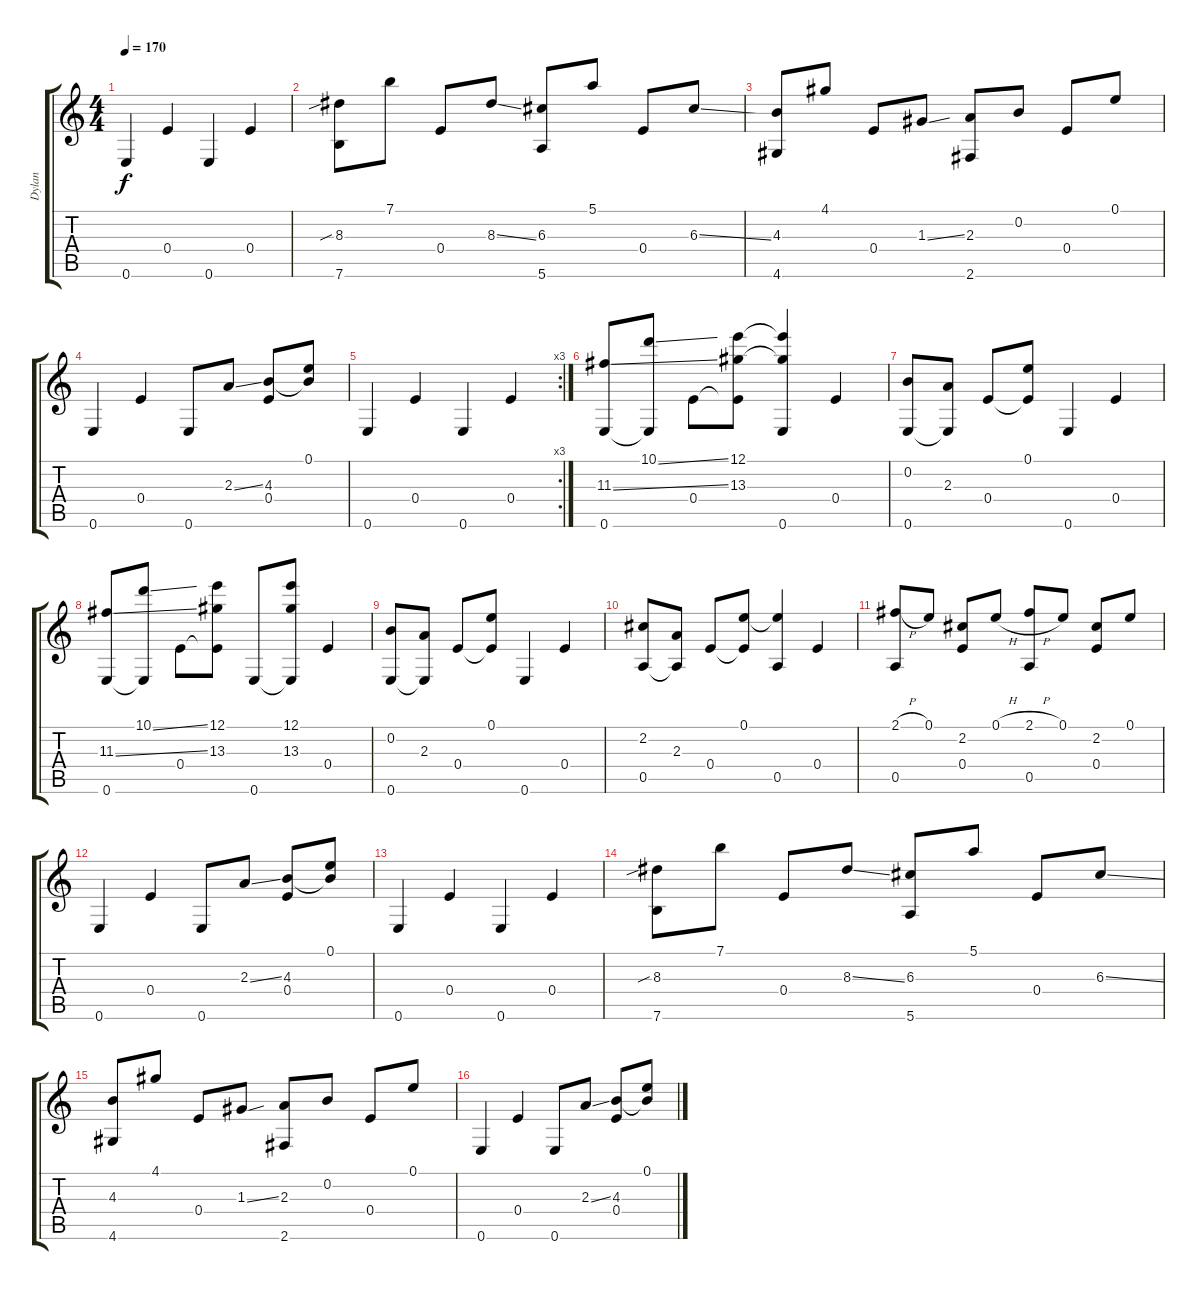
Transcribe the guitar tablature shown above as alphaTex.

\track ("Dylan" "Dylan") {instrument acousticguitarsteel}
\staff {score tabs}
\tuning (E4 B3 G3 E3 A2 E2) {hide}
\ts (4 4)
\tempo 170
\clef g2
\ks c
0.6.4{dy f} 0.4.4 0.6.4 0.4.4 |
(8.3{sib} 7.6).8 7.1.8 0.4.8 8.3{ss}.8 (6.3 5.6).8 5.1.8 0.4.8 6.3{ss}.8 |
(4.3 4.6).8 4.1.8 0.4.8 1.3{ss}.8 (2.3 2.6).8 0.2.8 0.4.8 0.1.8 |
0.6.4 0.4.4 0.6.8 2.3{ss}.8 (4.3 0.4).8 (0.1 4.3{t}).8 |
\rc 3
0.6.4 0.4.4 0.6.4 0.4.4 |
(11.3{ss} 0.6).8 (10.1{ss} 0.6{t}).8 0.4.8 (12.1 13.3 0.4{t}).8 (12.1{t} 13.3{t} 0.6).4 0.4.4 |
(0.2 0.6).8 (2.3 0.6{t}).8 0.4.8 (0.1 0.4{t}).8 0.6.4 0.4.4 |
(11.3{ss} 0.6).8 (10.1{ss} 0.6{t}).8 0.4.8 (12.1 13.3 0.4{t}).8 0.6.8 (12.1 13.3 0.6{t}).8 0.4.4 |
(0.2 0.6).8 (2.3 0.6{t}).8 0.4.8 (0.1 0.4{t}).8 0.6.4 0.4.4 |
(2.2 0.5).8 (2.3 0.5{t}).8 0.4.8 (0.1 0.4{t}).8 (0.1{t} 0.5).4 0.4.4 |
(2.1{h} 0.5).8 0.1.8 (2.2 0.4).8 0.1{h}.8 (2.1{h} 0.5).8 0.1.8 (2.2 0.4).8 0.1.8 |
0.6.4 0.4.4 0.6.8 2.3{ss}.8 (4.3 0.4).8 (0.1 4.3{t}).8 |
0.6.4 0.4.4 0.6.4 0.4.4 |
(8.3{sib} 7.6).8 7.1.8 0.4.8 8.3{ss}.8 (6.3 5.6).8 5.1.8 0.4.8 6.3{ss}.8 |
(4.3 4.6).8 4.1.8 0.4.8 1.3{ss}.8 (2.3 2.6).8 0.2.8 0.4.8 0.1.8 |
0.6.4 0.4.4 0.6.8 2.3{ss}.8 (4.3 0.4).8 (0.1 4.3{t}).8
